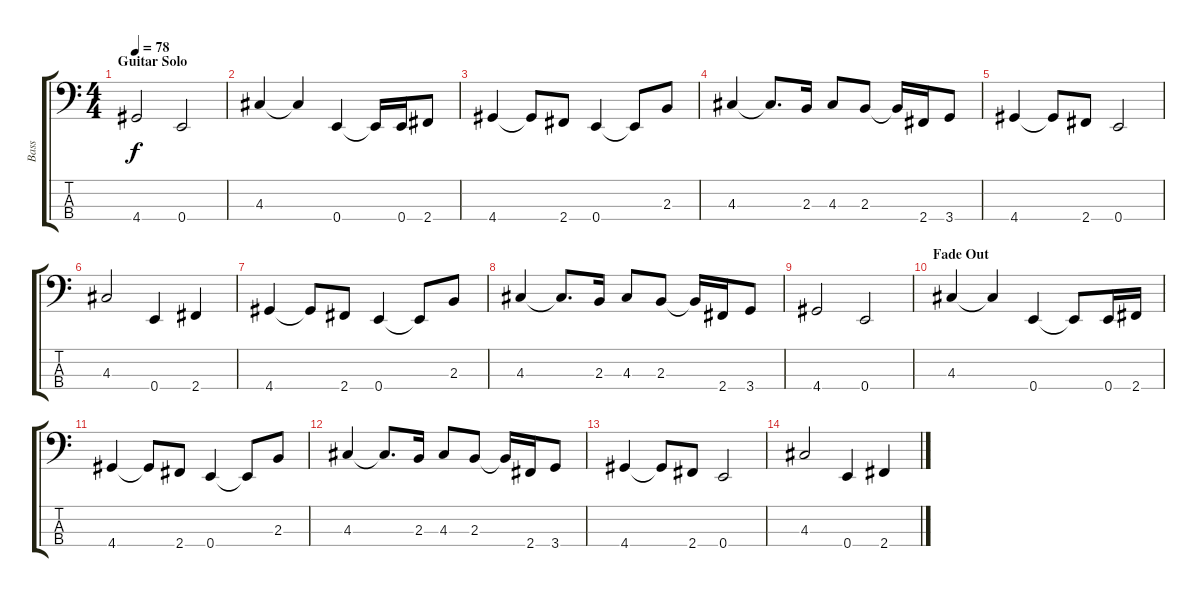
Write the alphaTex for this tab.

\track ("Bass" "Bass") {instrument electricbassfinger}
\staff {score tabs}
\tuning (G2 D2 A1 E1) {hide}
\ts (4 4)
\section ("" "Guitar Solo")
\tempo 78
\clef f4
\ks c
4.4.2{dy f} 0.4.2 |
4.3.4 4.3{t}.4 0.4.4 0.4{t}.16 0.4.16 2.4.8 |
4.4.4 4.4{t}.8 2.4.8 0.4.4 0.4{t}.8 2.3.8 |
4.3.4 4.3{t}.8{d} 2.3.16 4.3.8 2.3.8 2.3{t}.16 2.4.16 3.4.8 |
4.4.4 4.4{t}.8 2.4.8 0.4.2 |
4.3.2 0.4.4 2.4.4 |
4.4.4 4.4{t}.8 2.4.8 0.4.4 0.4{t}.8 2.3.8 |
4.3.4 4.3{t}.8{d} 2.3.16 4.3.8 2.3.8 2.3{t}.16 2.4.16 3.4.8 |
4.4.2 0.4.2 |
\section ("" "Fade Out")
4.3.4{volume 7} 4.3{t}.4 0.4.4 0.4{t}.8 0.4.16 2.4.16 |
4.4.4 4.4{t}.8 2.4.8 0.4.4 0.4{t}.8 2.3.8 |
4.3.4{volume 2} 4.3{t}.8{d} 2.3.16 4.3.8 2.3.8 2.3{t}.16 2.4.16 3.4.8 |
4.4.4 4.4{t}.8 2.4.8 0.4.2 |
4.3.2 0.4.4 2.4.4
